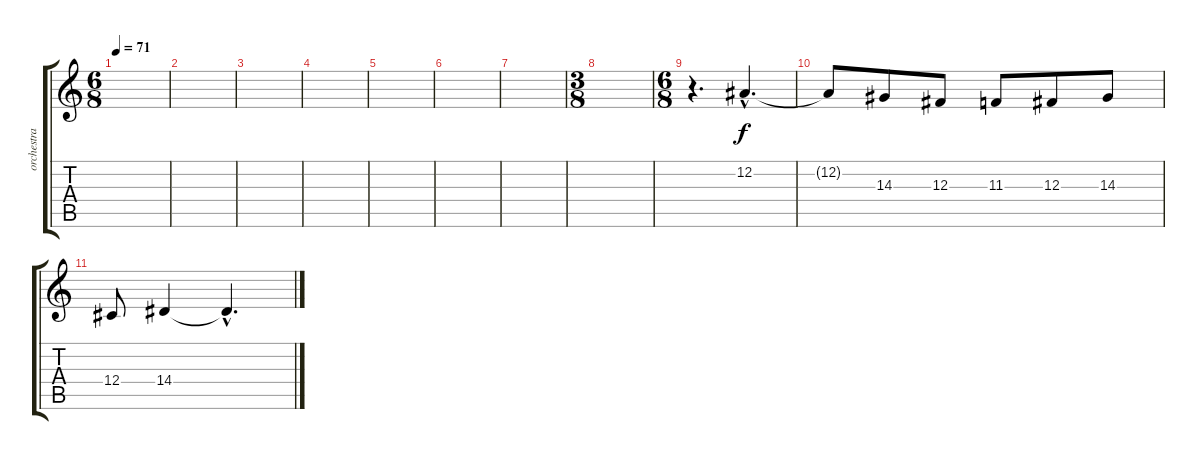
\track ("orchestra" "orchestra") {instrument stringensemble2}
\staff {score tabs}
\tuning (Eb4 Bb3 Gb3 Db3 Ab2 Eb2) {hide}
\ts (6 8)
\tempo 71
\clef g2
\ks c
|
|
|
|
|
|
|
\ts (3 8)
|
\ts (6 8)
r.4{d} 12.2{hac}.4{d} |
12.2{t}.8 14.3.8 12.3.8 11.3.8 12.3.8 14.3.8 |
12.4.8 14.4.4 14.4{hac t}.4{d}
